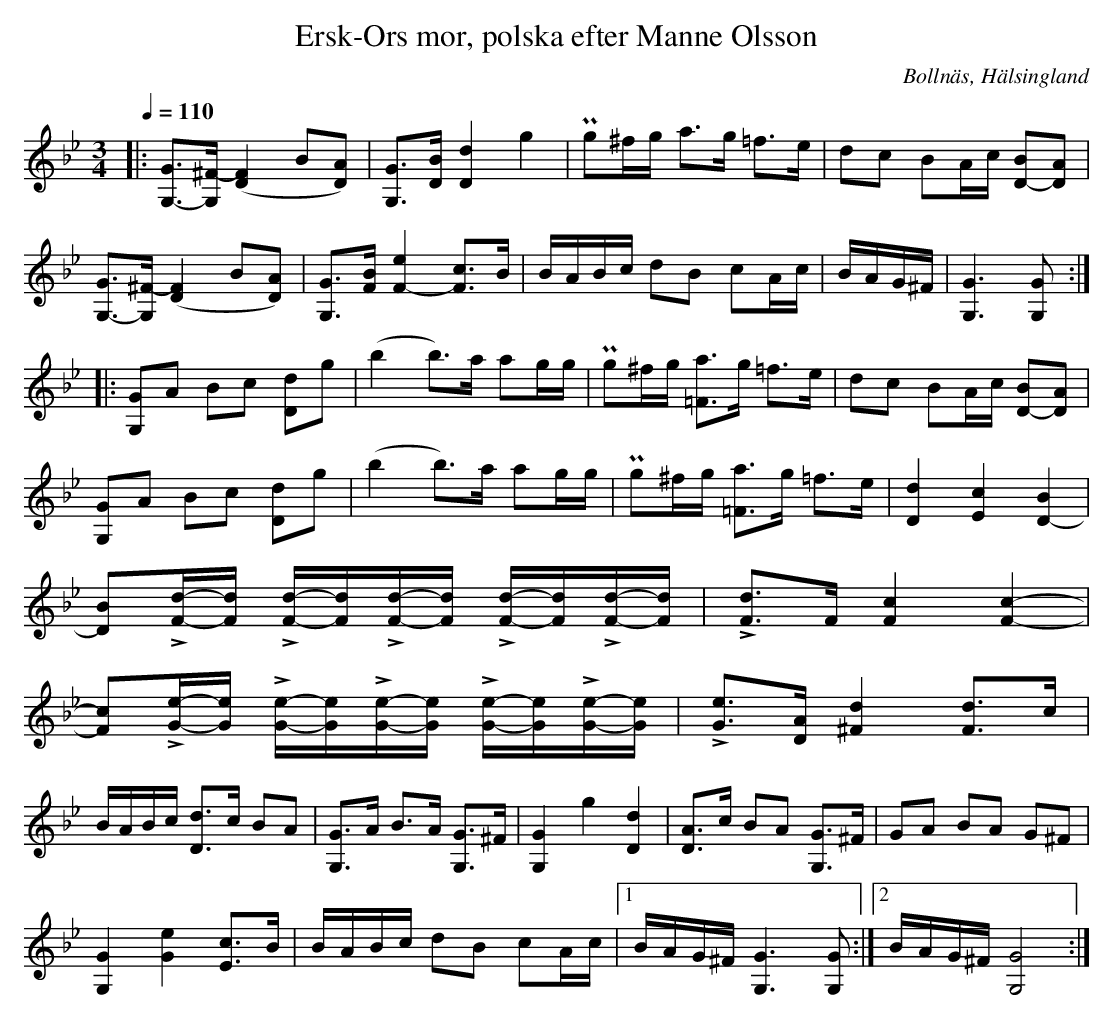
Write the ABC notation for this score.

X:1
T: Ersk-Ors mor, polska efter Manne Olsson
O:Bollnäs, Hälsingland
M:3/4
L:1/8
Q:1/4=110
K:Gm
|:[G,- G]>[G, ^F-] [F2 (D2] B[D) A]| [G, G]>[D B] [D2 d2] g2| Pg^f/g/ a>g =f>e | dc   BA/c/ [B D-][D A]|
[G,- G]>[G, ^F-] [F2 (D2] B[D) A]| [G, G]>[F B] [F2- e2] [F c]>B|B/A/B/c/  dB cA/c/  | B/A/G/^F/ |[G,3 G3] [G, G] :|
|:[G, G]A Bc [D d]g| (b2 b)>a ag/g/| Pg^f/g/  [=F a]>g =f>e | dc BA/c/ [D- B][D A]|
[G, G]A Bc [D d]g| (b2 b)>a ag/g/| Pg^f/g/  [=F a]>g =f>e | [D2 d2][E2 c2] [D2- B2]|
[D B]L[F/d/]-[F/d/] L[F/d/]-[F/d/]L[F/d/]-[F/d/] L[F/d/]-[F/d/]L[F/d/]-[F/d/]|L[F d]>F [F2 c2] [F2 c2]-|
[F c]L[G/e/]-[G/e/] L[G/e/]-[G/e/]L[G/e/]-[G/e/] L[G/e/]-[G/e/]L[G/e/]-[G/e/]|L[Ge]>[D A] [^F2 d2] [F d]>c|
B/A/B/c/ [D d]>c BA|[G, G]>A B>A [G, G]>^F|[G,2 G2] g2 [D2 d2]|[D A]>c BA [G, G]>^F|GA BA G^F|
[G,2 G2] [G2 e2] [E c]>B|B/A/B/c/ dB cA/c/|1 B/A/G/^F/ [G,3 G3][G, G]:|2 B/A/G/^F/ [G,4 G4]:|
